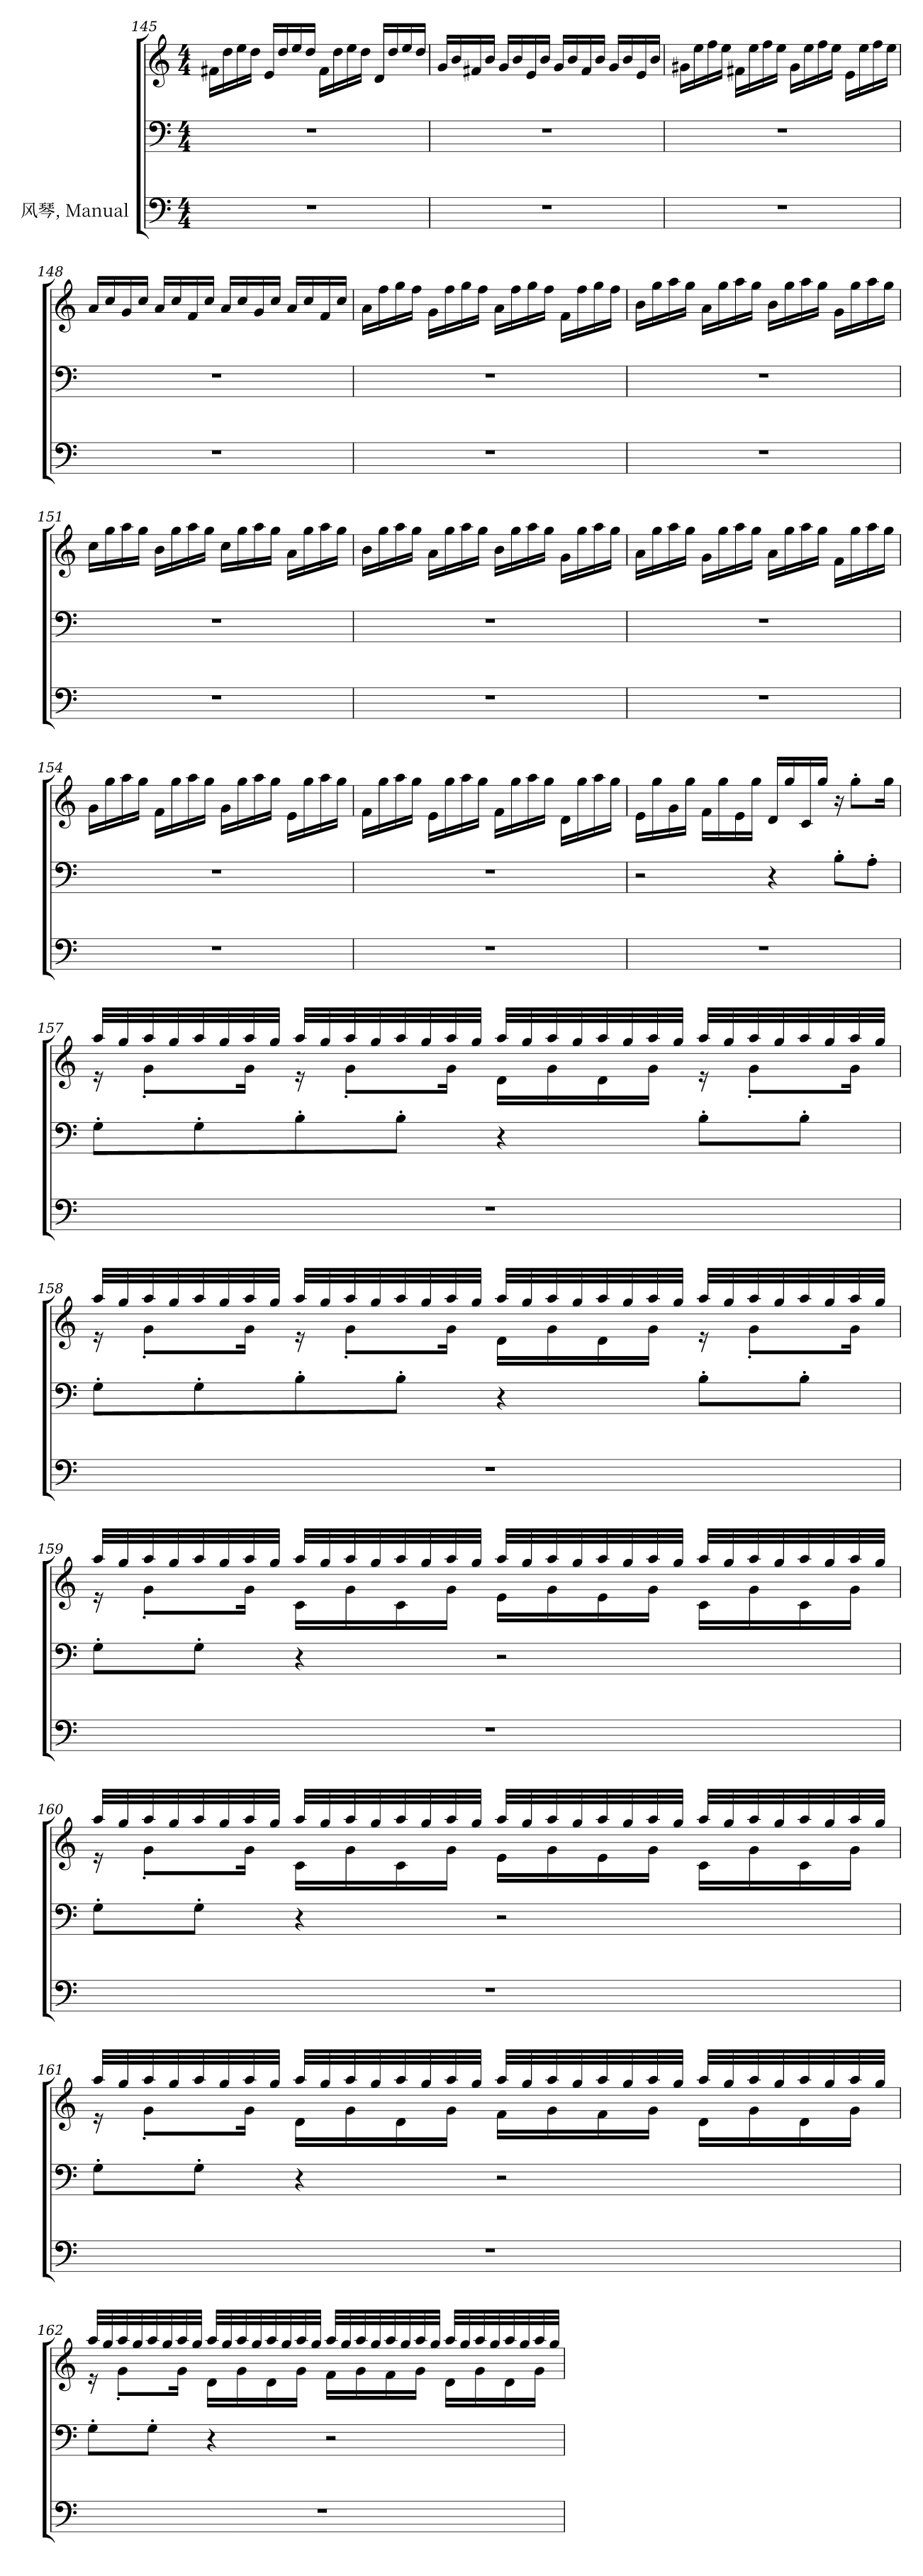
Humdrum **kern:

**kern	**kern	**kern
*part1	*part1	*part1
*staff3	*staff2	*staff1
*I"风琴, Manual	*	*
*clefF4	*clefF4	*clefG2
*k[]	*k[]	*k[]
*M4/4	*M4/4	*M4/4
=145	=145	=145
1r	1r	16f#X\LL
.	.	16dd\
.	.	16ee\
.	.	16dd\JJ
.	.	16e/LL
.	.	16dd/
.	.	16ee/
.	.	16dd/JJ
.	.	16f#\LL
.	.	16dd\
.	.	16ee\
.	.	16dd\JJ
.	.	16d/LL
.	.	16dd/
.	.	16ee/
.	.	16dd/JJ
!!LO:LB:g=z
=146	=146	=146
1r	1r	16g/LL
.	.	16b/
.	.	16f#X/
.	.	16b/JJ
.	.	16g/LL
.	.	16b/
.	.	16e/
.	.	16b/JJ
.	.	16g/LL
.	.	16b/
.	.	16f#/
.	.	16b/JJ
.	.	16g/LL
.	.	16b/
.	.	16e/
.	.	16b/JJ
=147	=147	=147
1r	1r	16g#X\LL
.	.	16ee\
.	.	16ff\
.	.	16ee\JJ
.	.	16f#X\LL
.	.	16ee\
.	.	16ff\
.	.	16ee\JJ
.	.	16g#\LL
.	.	16ee\
.	.	16ff\
.	.	16ee\JJ
.	.	16e\LL
.	.	16ee\
.	.	16ff\
.	.	16ee\JJ
!!LO:LB:g=z
=148	=148	=148
1r	1r	16a/LL
.	.	16cc/
.	.	16g/
.	.	16cc/JJ
.	.	16a/LL
.	.	16cc/
.	.	16f/
.	.	16cc/JJ
.	.	16a/LL
.	.	16cc/
.	.	16g/
.	.	16cc/JJ
.	.	16a/LL
.	.	16cc/
.	.	16f/
.	.	16cc/JJ
=149	=149	=149
1r	1r	16a\LL
.	.	16ff\
.	.	16gg\
.	.	16ff\JJ
.	.	16g\LL
.	.	16ff\
.	.	16gg\
.	.	16ff\JJ
.	.	16a\LL
.	.	16ff\
.	.	16gg\
.	.	16ff\JJ
.	.	16f\LL
.	.	16ff\
.	.	16gg\
.	.	16ff\JJ
=150	=150	=150
1r	1r	16b\LL
.	.	16gg\
.	.	16aa\
.	.	16gg\JJ
.	.	16a\LL
.	.	16gg\
.	.	16aa\
.	.	16gg\JJ
.	.	16b\LL
.	.	16gg\
.	.	16aa\
.	.	16gg\JJ
.	.	16g\LL
.	.	16gg\
.	.	16aa\
.	.	16gg\JJ
!!LO:PB:g=z
=151	=151	=151
1r	1r	16cc\LL
.	.	16gg\
.	.	16aa\
.	.	16gg\JJ
.	.	16b\LL
.	.	16gg\
.	.	16aa\
.	.	16gg\JJ
.	.	16cc\LL
.	.	16gg\
.	.	16aa\
.	.	16gg\JJ
.	.	16a\LL
.	.	16gg\
.	.	16aa\
.	.	16gg\JJ
=152	=152	=152
1r	1r	16b\LL
.	.	16gg\
.	.	16aa\
.	.	16gg\JJ
.	.	16a\LL
.	.	16gg\
.	.	16aa\
.	.	16gg\JJ
.	.	16b\LL
.	.	16gg\
.	.	16aa\
.	.	16gg\JJ
.	.	16g\LL
.	.	16gg\
.	.	16aa\
.	.	16gg\JJ
=153	=153	=153
1r	1r	16a\LL
.	.	16gg\
.	.	16aa\
.	.	16gg\JJ
.	.	16g\LL
.	.	16gg\
.	.	16aa\
.	.	16gg\JJ
.	.	16a\LL
.	.	16gg\
.	.	16aa\
.	.	16gg\JJ
.	.	16f\LL
.	.	16gg\
.	.	16aa\
.	.	16gg\JJ
!!LO:LB:g=z
=154	=154	=154
1r	1r	16g\LL
.	.	16gg\
.	.	16aa\
.	.	16gg\JJ
.	.	16f\LL
.	.	16gg\
.	.	16aa\
.	.	16gg\JJ
.	.	16g\LL
.	.	16gg\
.	.	16aa\
.	.	16gg\JJ
.	.	16e\LL
.	.	16gg\
.	.	16aa\
.	.	16gg\JJ
=155	=155	=155
1r	1r	16f\LL
.	.	16gg\
.	.	16aa\
.	.	16gg\JJ
.	.	16e\LL
.	.	16gg\
.	.	16aa\
.	.	16gg\JJ
.	.	16f\LL
.	.	16gg\
.	.	16aa\
.	.	16gg\JJ
.	.	16d\LL
.	.	16gg\
.	.	16aa\
.	.	16gg\JJ
=156	=156	=156
1r	2r	16e\LL
.	.	16gg\
.	.	16g\
.	.	16gg\JJ
.	.	16f\LL
.	.	16gg\
.	.	16e\
.	.	16gg\JJ
.	4r	16d/LL
.	.	16gg/
.	.	16c/
.	.	16gg/JJ
.	8B'\L	16r
.	.	8gg'\L
.	8A'\J	.
.	.	16gg\Jk
!!LO:LB:g=z
=157	=157	=157
*	*	*^
1r	8G'\L	32aa/LLL	16r
.	.	32gg/	.
.	.	32aa/	8g'\L
.	.	32gg/	.
.	8G'\	32aa/	.
.	.	32gg/	.
.	.	32aa/	16g\Jk
.	.	32gg/JJJ	.
.	8B'\	32aa/LLL	16r
.	.	32gg/	.
.	.	32aa/	8g'\L
.	.	32gg/	.
.	8B'\J	32aa/	.
.	.	32gg/	.
.	.	32aa/	16g\Jk
.	.	32gg/JJJ	.
.	4r	32aa/LLL	16d\LL
.	.	32gg/	.
.	.	32aa/	16g\
.	.	32gg/	.
.	.	32aa/	16d\
.	.	32gg/	.
.	.	32aa/	16g\JJ
.	.	32gg/JJJ	.
.	8B'\L	32aa/LLL	16r
.	.	32gg/	.
.	.	32aa/	8g'\L
.	.	32gg/	.
.	8B'\J	32aa/	.
.	.	32gg/	.
.	.	32aa/	16g\Jk
.	.	32gg/JJJ	.
!!LO:LB:g=z	!!
=158	=158	=158	=158
1r	8G'\L	32aa/LLL	16r
.	.	32gg/	.
.	.	32aa/	8g'\L
.	.	32gg/	.
.	8G'\	32aa/	.
.	.	32gg/	.
.	.	32aa/	16g\Jk
.	.	32gg/JJJ	.
.	8B'\	32aa/LLL	16r
.	.	32gg/	.
.	.	32aa/	8g'\L
.	.	32gg/	.
.	8B'\J	32aa/	.
.	.	32gg/	.
.	.	32aa/	16g\Jk
.	.	32gg/JJJ	.
.	4r	32aa/LLL	16d\LL
.	.	32gg/	.
.	.	32aa/	16g\
.	.	32gg/	.
.	.	32aa/	16d\
.	.	32gg/	.
.	.	32aa/	16g\JJ
.	.	32gg/JJJ	.
.	8B'\L	32aa/LLL	16r
.	.	32gg/	.
.	.	32aa/	8g'\L
.	.	32gg/	.
.	8B'\J	32aa/	.
.	.	32gg/	.
.	.	32aa/	16g\Jk
.	.	32gg/JJJ	.
!!LO:PB:g=z	!!
=159	=159	=159	=159
1r	8G'\L	32aa/LLL	16r
.	.	32gg/	.
.	.	32aa/	8g'\L
.	.	32gg/	.
.	8G'\J	32aa/	.
.	.	32gg/	.
.	.	32aa/	16g\Jk
.	.	32gg/JJJ	.
.	4r	32aa/LLL	16c\LL
.	.	32gg/	.
.	.	32aa/	16g\
.	.	32gg/	.
.	.	32aa/	16c\
.	.	32gg/	.
.	.	32aa/	16g\JJ
.	.	32gg/JJJ	.
.	2r	32aa/LLL	16e\LL
.	.	32gg/	.
.	.	32aa/	16g\
.	.	32gg/	.
.	.	32aa/	16e\
.	.	32gg/	.
.	.	32aa/	16g\JJ
.	.	32gg/JJJ	.
.	.	32aa/LLL	16c\LL
.	.	32gg/	.
.	.	32aa/	16g\
.	.	32gg/	.
.	.	32aa/	16c\
.	.	32gg/	.
.	.	32aa/	16g\JJ
.	.	32gg/JJJ	.
!!LO:LB:g=z	!!
=160	=160	=160	=160
1r	8G'\L	32aa/LLL	16r
.	.	32gg/	.
.	.	32aa/	8g'\L
.	.	32gg/	.
.	8G'\J	32aa/	.
.	.	32gg/	.
.	.	32aa/	16g\Jk
.	.	32gg/JJJ	.
.	4r	32aa/LLL	16c\LL
.	.	32gg/	.
.	.	32aa/	16g\
.	.	32gg/	.
.	.	32aa/	16c\
.	.	32gg/	.
.	.	32aa/	16g\JJ
.	.	32gg/JJJ	.
.	2r	32aa/LLL	16e\LL
.	.	32gg/	.
.	.	32aa/	16g\
.	.	32gg/	.
.	.	32aa/	16e\
.	.	32gg/	.
.	.	32aa/	16g\JJ
.	.	32gg/JJJ	.
.	.	32aa/LLL	16c\LL
.	.	32gg/	.
.	.	32aa/	16g\
.	.	32gg/	.
.	.	32aa/	16c\
.	.	32gg/	.
.	.	32aa/	16g\JJ
.	.	32gg/JJJ	.
!!LO:LB:g=z	!!
=161	=161	=161	=161
1r	8G'\L	32aa/LLL	16r
.	.	32gg/	.
.	.	32aa/	8g'\L
.	.	32gg/	.
.	8G'\J	32aa/	.
.	.	32gg/	.
.	.	32aa/	16g\Jk
.	.	32gg/JJJ	.
.	4r	32aa/LLL	16d\LL
.	.	32gg/	.
.	.	32aa/	16g\
.	.	32gg/	.
.	.	32aa/	16d\
.	.	32gg/	.
.	.	32aa/	16g\JJ
.	.	32gg/JJJ	.
.	2r	32aa/LLL	16f\LL
.	.	32gg/	.
.	.	32aa/	16g\
.	.	32gg/	.
.	.	32aa/	16f\
.	.	32gg/	.
.	.	32aa/	16g\JJ
.	.	32gg/JJJ	.
.	.	32aa/LLL	16d\LL
.	.	32gg/	.
.	.	32aa/	16g\
.	.	32gg/	.
.	.	32aa/	16d\
.	.	32gg/	.
.	.	32aa/	16g\JJ
.	.	32gg/JJJ	.
!!LO:LB:g=z	!!
=162	=162	=162	=162
1r	8G'\L	32aa/LLL	16r
.	.	32gg/	.
.	.	32aa/	8g'\L
.	.	32gg/	.
.	8G'\J	32aa/	.
.	.	32gg/	.
.	.	32aa/	16g\Jk
.	.	32gg/JJJ	.
.	4r	32aa/LLL	16d\LL
.	.	32gg/	.
.	.	32aa/	16g\
.	.	32gg/	.
.	.	32aa/	16d\
.	.	32gg/	.
.	.	32aa/	16g\JJ
.	.	32gg/JJJ	.
.	2r	32aa/LLL	16f\LL
.	.	32gg/	.
.	.	32aa/	16g\
.	.	32gg/	.
.	.	32aa/	16f\
.	.	32gg/	.
.	.	32aa/	16g\JJ
.	.	32gg/JJJ	.
.	.	32aa/LLL	16d\LL
.	.	32gg/	.
.	.	32aa/	16g\
.	.	32gg/	.
.	.	32aa/	16d\
.	.	32gg/	.
.	.	32aa/	16g\JJ
.	.	32gg/JJJ	.
*	*	*v	*v
=	=	=
*-	*-	*-
